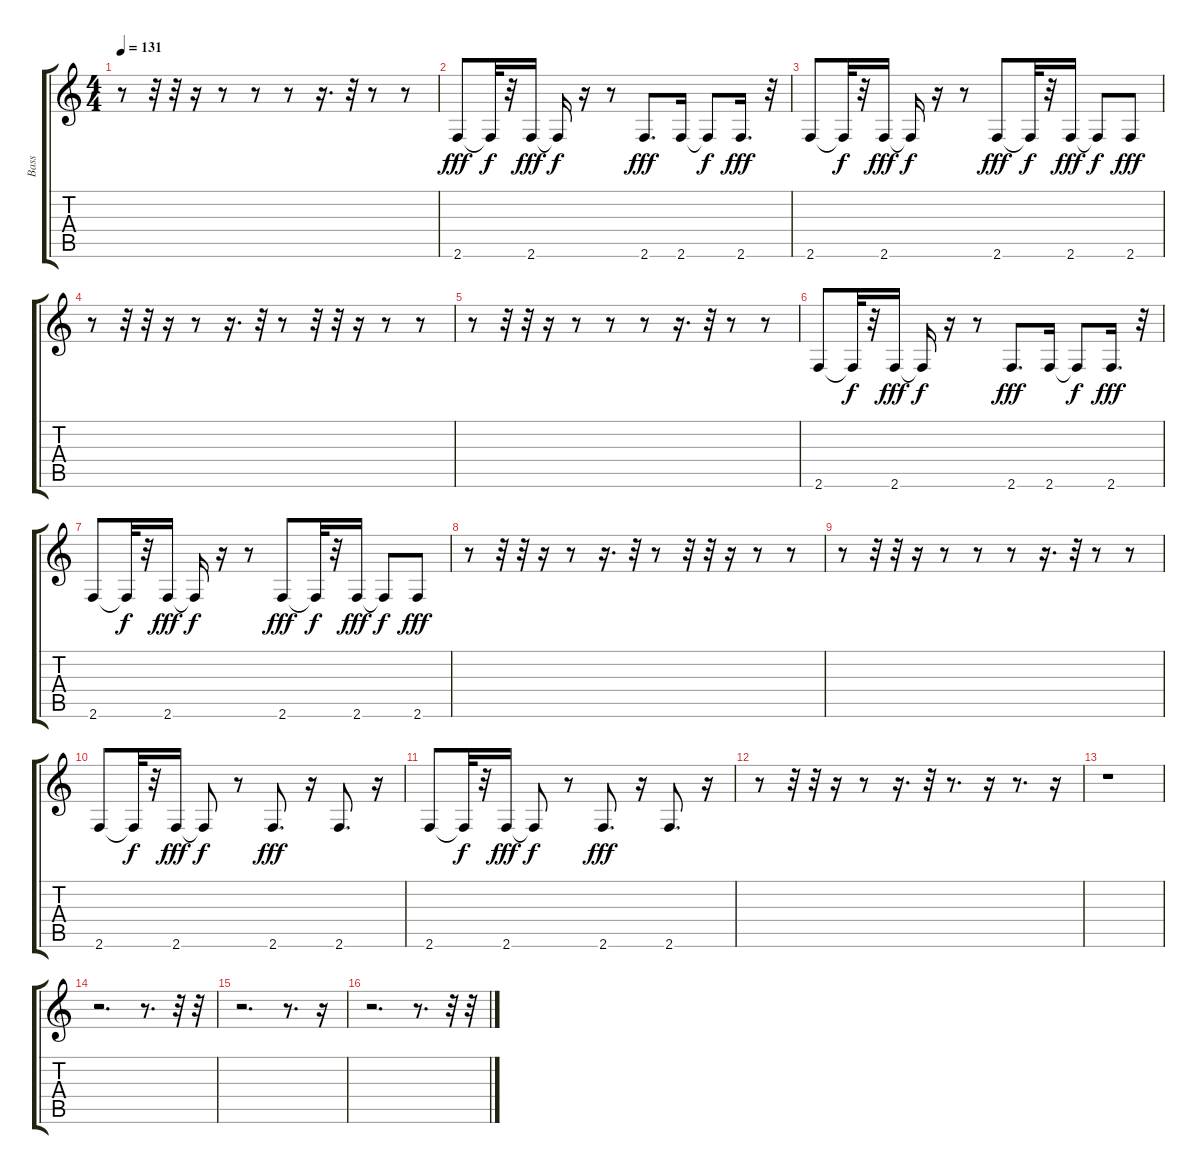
\track ("Bass" "Bass") {instrument electricbassfinger}
\staff {score tabs}
\tuning (Eb4 Bb3 Gb3 Db3 Ab2 Eb2) {hide}
\ts (4 4)
\tempo 131
\clef g2
\ks c
r.8{dy fff} r.32 r.32 r.16 r.8 r.8 r.8 r.16{d} r.32 r.8 r.8 |
2.6.8 2.6{t}.32{dy f} r.32 2.6.16{dy fff} 2.6{t}.16{dy f} r.16 r.8 2.6.8{d dy fff} 2.6.16 2.6{t}.8{dy f} 2.6.16{d dy fff} r.32 |
2.6.8 2.6{t}.32{dy f} r.32 2.6.16{dy fff} 2.6{t}.16{dy f} r.16 r.8 2.6.8{dy fff} 2.6{t}.32{dy f} r.32 2.6.16{dy fff} 2.6{t}.8{dy f} 2.6.8{dy fff} |
r.8 r.32 r.32 r.16 r.8 r.16{d} r.32 r.8 r.32 r.32 r.16 r.8 r.8 |
r.8 r.32 r.32 r.16 r.8 r.8 r.8 r.16{d} r.32 r.8 r.8 |
2.6.8 2.6{t}.32{dy f} r.32 2.6.16{dy fff} 2.6{t}.16{dy f} r.16 r.8 2.6.8{d dy fff} 2.6.16 2.6{t}.8{dy f} 2.6.16{d dy fff} r.32 |
2.6.8 2.6{t}.32{dy f} r.32 2.6.16{dy fff} 2.6{t}.16{dy f} r.16 r.8 2.6.8{dy fff} 2.6{t}.32{dy f} r.32 2.6.16{dy fff} 2.6{t}.8{dy f} 2.6.8{dy fff} |
r.8 r.32 r.32 r.16 r.8 r.16{d} r.32 r.8 r.32 r.32 r.16 r.8 r.8 |
r.8 r.32 r.32 r.16 r.8 r.8 r.8 r.16{d} r.32 r.8 r.8 |
2.6.8 2.6{t}.32{dy f} r.32 2.6.16{dy fff} 2.6{t}.8{dy f} r.8 2.6.8{d dy fff} r.16 2.6.8{d} r.16 |
2.6.8 2.6{t}.32{dy f} r.32 2.6.16{dy fff} 2.6{t}.8{dy f} r.8 2.6.8{d dy fff} r.16 2.6.8{d} r.16 |
r.8 r.32 r.32 r.16 r.8 r.16{d} r.32 r.8{d} r.16 r.8{d} r.16 |
r.1 |
r.2{d} r.8{d} r.32 r.32 |
r.2{d} r.8{d} r.16 |
r.2{d} r.8{d} r.32 r.32
